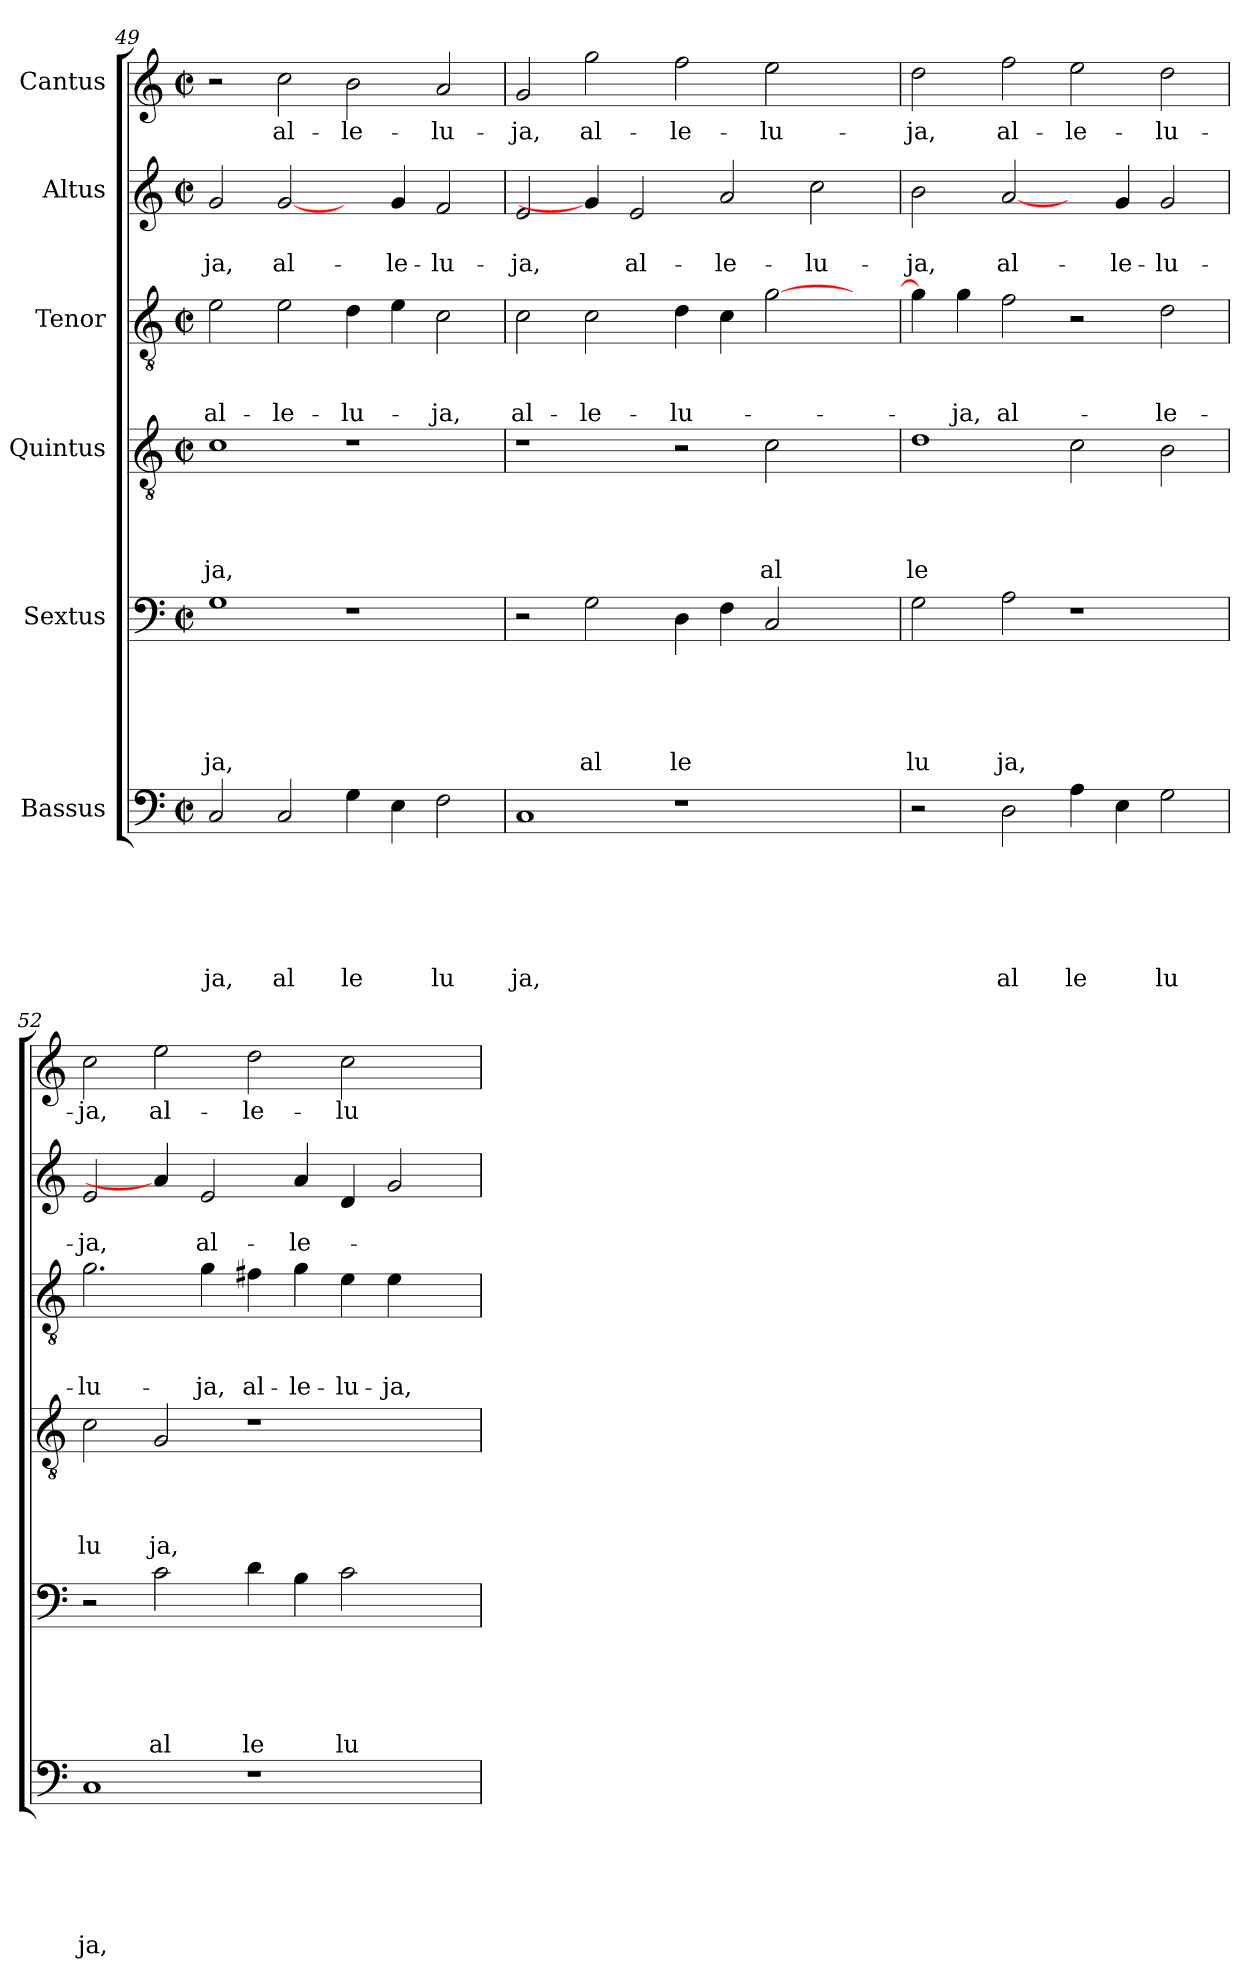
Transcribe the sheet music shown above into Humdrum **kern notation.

**kern	**text	**text	**text	**text	**text	**text	**kern	**text	**text	**text	**text	**text	**kern	**text	**text	**text	**text	**kern	**text	**text	**text	**kern	**text	**text	**kern	**text
*part6	*part6	*part6	*part6	*part6	*part6	*part6	*part5	*part5	*part5	*part5	*part5	*part5	*part4	*part4	*part4	*part4	*part4	*part3	*part3	*part3	*part3	*part2	*part2	*part2	*part1	*part1
*staff6	*staff6	*staff6	*staff6	*staff6	*staff6	*staff6	*staff5	*staff5	*staff5	*staff5	*staff5	*staff5	*staff4	*staff4	*staff4	*staff4	*staff4	*staff3	*staff3	*staff3	*staff3	*staff2	*staff2	*staff2	*staff1	*staff1
*I"Bassus	*	*	*	*	*	*	*I"Sextus	*	*	*	*	*	*I"Quintus	*	*	*	*	*I"Tenor	*	*	*	*I"Altus	*	*	*I"Cantus	*
*clefF4	*	*	*	*	*	*	*clefF4	*	*	*	*	*	*clefGv2	*	*	*	*	*clefGv2	*	*	*	*clefG2	*	*	*clefG2	*
*k[]	*	*	*	*	*	*	*k[]	*	*	*	*	*	*k[]	*	*	*	*	*k[]	*	*	*	*k[]	*	*	*k[]	*
*C:	*	*	*	*	*	*	*C:	*	*	*	*	*	*C:	*	*	*	*	*C:	*	*	*	*C:	*	*	*C:	*
*M2/2	*	*	*	*	*	*	*M2/2	*	*	*	*	*	*M2/2	*	*	*	*	*M2/2	*	*	*	*M2/2	*	*	*M2/2	*
*met(c|)	*	*	*	*	*	*	*met(c|)	*	*	*	*	*	*met(c|)	*	*	*	*	*met(c|)	*	*	*	*met(c|)	*	*	*met(c|)	*
=49	=49	=49	=49	=49	=49	=49	=49	=49	=49	=49	=49	=49	=49	=49	=49	=49	=49	=49	=49	=49	=49	=49	=49	=49	=49	=49
!	!	!	!	!	!	!LO:LY:b	!	!	!	!	!	!LO:LY:b	!	!	!	!	!LO:LY:b	!	!	!	!LO:LY:b	!	!	!LO:LY:b	!	!
2C/	.	.	.	.	.	ja,	1G	.	.	.	.	ja,	1c	.	.	.	ja,	2e\	.	.	al-	2g/	.	-ja,	2r	.
!	!	!	!	!	!	!LO:LY:b	!	!	!	!	!	!	!	!	!	!	!	!	!	!	!LO:LY:b	!	!	!LO:LY:b	!	!LO:LY:b
2C/	.	.	.	.	.	al	.	.	.	.	.	.	.	.	.	.	.	2e\	.	.	-le-	[2g/	.	al-	2cc\	al-
!	!	!	!	!	!	!LO:LY:b	!	!	!	!	!	!	!	!	!	!	!	!	!	!	!LO:LY:b	!	!	!	!	!LO:LY:b
4G\	.	.	.	.	.	le	1r	.	.	.	.	.	1r	.	.	.	.	4d\	.	.	-lu-	4ryy	.	.	2b\	-le-
!	!	!	!	!	!	!	!	!	!	!	!	!	!	!	!	!	!	!	!	!	!	!	!	!LO:LY:b	!	!
4E\	.	.	.	.	.	.	.	.	.	.	.	.	.	.	.	.	.	4e\	.	.	.	4g/	.	-le-	.	.
!	!	!	!	!	!	!LO:LY:b	!	!	!	!	!	!	!	!	!	!	!	!	!	!	!LO:LY:b	!	!	!LO:LY:b	!	!LO:LY:b
2F\	.	.	.	.	.	lu	.	.	.	.	.	.	.	.	.	.	.	2c\	.	.	-ja,	2f/	.	-lu-	2a/	-lu-
=50	=50	=50	=50	=50	=50	=50	=50	=50	=50	=50	=50	=50	=50	=50	=50	=50	=50	=50	=50	=50	=50	=50	=50	=50	=50	=50
!	!	!	!	!	!	!LO:LY:b	!	!	!	!	!	!	!	!	!	!	!	!	!	!	!LO:LY:b	!	!	!LO:LY:b	!	!LO:LY:b
1C	.	.	.	.	.	ja,	2r	.	.	.	.	.	1r	.	.	.	.	2c\	.	.	al-	2e/	.	-ja,	2g/	-ja,
!	!	!	!	!	!	!	!	!	!	!	!	!LO:LY:b	!	!	!	!	!	!	!	!	!LO:LY:b	!	!	!	!	!LO:LY:b
.	.	.	.	.	.	.	2G\	.	.	.	.	al	.	.	.	.	.	2c\	.	.	-le-	4g/]	.	.	2gg\	al-
!	!	!	!	!	!	!	!	!	!	!	!	!	!	!	!	!	!	!	!	!	!	!	!	!LO:LY:b	!	!
.	.	.	.	.	.	.	.	.	.	.	.	.	.	.	.	.	.	.	.	.	.	2e/	.	al-	.	.
!	!	!	!	!	!	!	!	!	!	!	!	!LO:LY:b	!	!	!	!	!	!	!	!	!LO:LY:b	!	!	!	!	!LO:LY:b
1r	.	.	.	.	.	.	4D\	.	.	.	.	le	2r	.	.	.	.	4d\	.	.	-lu-	.	.	.	2ff\	-le-
!	!	!	!	!	!	!	!	!	!	!	!	!	!	!	!	!	!	!	!	!	!	!	!	!LO:LY:b	!	!
.	.	.	.	.	.	.	4F\	.	.	.	.	.	.	.	.	.	.	4c\	.	.	.	2a/	.	-le-	.	.
!	!	!	!	!	!	!	!	!	!	!	!	!	!	!	!	!	!LO:LY:b	!	!	!	!	!	!	!	!	!LO:LY:b
.	.	.	.	.	.	.	2C/	.	.	.	.	.	2c\	.	.	.	al	[>2g\	.	.	.	.	.	.	2ee\	-lu-
!	!	!	!	!	!	!	!	!	!	!	!	!	!	!	!	!	!	!	!	!	!	!	!	!LO:LY:b	!	!
.	.	.	.	.	.	.	.	.	.	.	.	.	.	.	.	.	.	.	.	.	.	2cc\	.	-lu-	.	.
4ryy	.	.	.	.	.	.	4ryy	.	.	.	.	.	4ryy	.	.	.	.	4ryy	.	.	.	.	.	.	4ryy	.
=51	=51	=51	=51	=51	=51	=51	=51	=51	=51	=51	=51	=51	=51	=51	=51	=51	=51	=51	=51	=51	=51	=51	=51	=51	=51	=51
!	!	!	!	!	!	!	!	!	!	!	!	!LO:LY:b	!	!	!	!	!LO:LY:b	!	!	!	!	!	!	!LO:LY:b	!	!LO:LY:b
2r	.	.	.	.	.	.	2G\	.	.	.	.	lu	1d	.	.	.	le	4g\]	.	.	.	2b\	.	-ja,	2dd\	-ja,
!	!	!	!	!	!	!	!	!	!	!	!	!	!	!	!	!	!	!	!	!	!LO:LY:b	!	!	!	!	!
.	.	.	.	.	.	.	.	.	.	.	.	.	.	.	.	.	.	4g\	.	.	-ja,	.	.	.	.	.
!	!	!	!	!	!	!LO:LY:b	!	!	!	!	!	!LO:LY:b	!	!	!	!	!	!	!	!	!LO:LY:b	!	!	!LO:LY:b	!	!LO:LY:b
2D\	.	.	.	.	.	al	2A\	.	.	.	.	ja,	.	.	.	.	.	2f\	.	.	al-	[2a/	.	al-	2ff\	al-
!	!	!	!	!	!	!LO:LY:b	!	!	!	!	!	!	!	!	!	!	!	!	!	!	!	!	!	!	!	!LO:LY:b
4A\	.	.	.	.	.	le	1r	.	.	.	.	.	2c\	.	.	.	.	2r	.	.	.	4ryy	.	.	2ee\	-le-
!	!	!	!	!	!	!	!	!	!	!	!	!	!	!	!	!	!	!	!	!	!	!	!	!LO:LY:b	!	!
4E\	.	.	.	.	.	.	.	.	.	.	.	.	.	.	.	.	.	.	.	.	.	4g/	.	-le-	.	.
!	!	!	!	!	!	!LO:LY:b	!	!	!	!	!	!	!	!	!	!	!	!	!	!	!LO:LY:b	!	!	!LO:LY:b	!	!LO:LY:b
2G\	.	.	.	.	.	lu	.	.	.	.	.	.	2B\	.	.	.	.	2d\	.	.	-le-	2g/	.	-lu-	2dd\	-lu-
=52	=52	=52	=52	=52	=52	=52	=52	=52	=52	=52	=52	=52	=52	=52	=52	=52	=52	=52	=52	=52	=52	=52	=52	=52	=52	=52
!	!	!	!	!	!	!LO:LY:b	!	!	!	!	!	!	!	!	!	!	!LO:LY:b	!	!	!	!LO:LY:b	!	!	!LO:LY:b	!	!LO:LY:b
1C	.	.	.	.	.	ja,	2r	.	.	.	.	.	2c\	.	.	.	lu	2.g\	.	.	-lu-	2e/	.	-ja,	2cc\	-ja,
!	!	!	!	!	!	!	!	!	!	!	!	!LO:LY:b	!	!	!	!	!LO:LY:b	!	!	!	!	!	!	!	!	!LO:LY:b
.	.	.	.	.	.	.	2c\	.	.	.	.	al	2G/	.	.	.	ja,	.	.	.	.	4a/]	.	.	2ee\	al-
!	!	!	!	!	!	!	!	!	!	!	!	!	!	!	!	!	!	!	!	!	!LO:LY:b	!	!	!LO:LY:b	!	!
.	.	.	.	.	.	.	.	.	.	.	.	.	.	.	.	.	.	4g\	.	.	-ja,	2e/	.	al-	.	.
!	!	!	!	!	!	!	!	!	!	!	!	!LO:LY:b	!	!	!	!	!	!	!	!	!LO:LY:b	!	!	!	!	!LO:LY:b
1r	.	.	.	.	.	.	4d\	.	.	.	.	le	1r	.	.	.	.	4f#X\	.	.	al-	.	.	.	2dd\	-le-
!	!	!	!	!	!	!	!	!	!	!	!	!	!	!	!	!	!	!	!	!	!LO:LY:b	!	!	!LO:LY:b	!	!
.	.	.	.	.	.	.	4B\	.	.	.	.	.	.	.	.	.	.	4g\	.	.	-le-	4a/	.	-le-	.	.
!	!	!	!	!	!	!	!	!	!	!	!	!LO:LY:b	!	!	!	!	!	!	!	!	!LO:LY:b	!	!	!	!	!LO:LY:b
.	.	.	.	.	.	.	2c\	.	.	.	.	lu	.	.	.	.	.	4e\	.	.	-lu-	4d/	.	.	2cc\	-lu-
!	!	!	!	!	!	!	!	!	!	!	!	!	!	!	!	!	!	!	!	!	!LO:LY:b	!	!	!	!	!
.	.	.	.	.	.	.	.	.	.	.	.	.	.	.	.	.	.	4e\	.	.	-ja,	2g/	.	.	.	.
4ryy	.	.	.	.	.	.	4ryy	.	.	.	.	.	4ryy	.	.	.	.	4ryy	.	.	.	.	.	.	4ryy	.
=	=	=	=	=	=	=	=	=	=	=	=	=	=	=	=	=	=	=	=	=	=	=	=	=	=	=
*-	*-	*-	*-	*-	*-	*-	*-	*-	*-	*-	*-	*-	*-	*-	*-	*-	*-	*-	*-	*-	*-	*-	*-	*-	*-	*-
